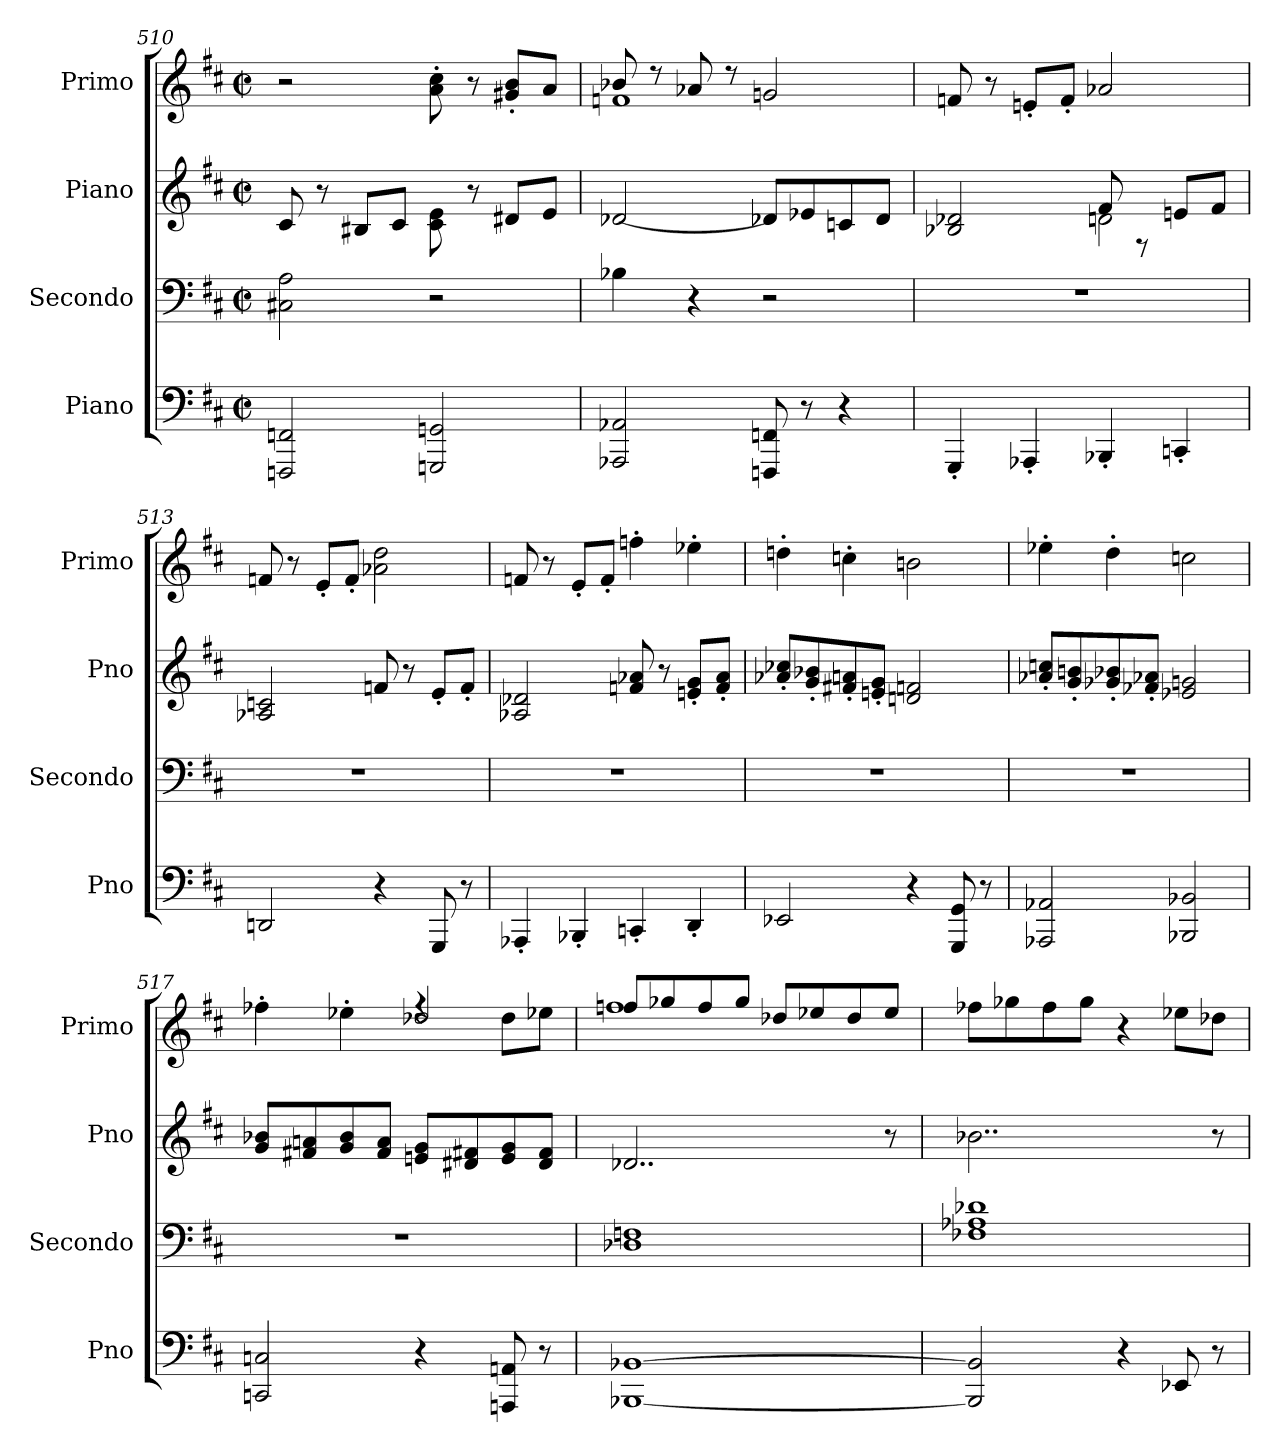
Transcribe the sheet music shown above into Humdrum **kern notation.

**kern	**kern	**kern	**kern
*part4	*part3	*part2	*part1
*staff4	*staff3	*staff2	*staff1
*I"Piano	*I"Secondo	*I"Piano	*I"Primo
*I'Pno	*I'Secondo	*I'Pno	*I'Primo
*clefF4	*clefF4	*clefG2	*clefG2
*k[f#c#]	*k[f#c#]	*k[f#c#]	*k[f#c#]
*M4/4	*M4/4	*M4/4	*M4/4
*met(c|)	*met(c|)	*met(c|)	*met(c|)
=510	=510	=510	=510
2FFFn/ 2FFn/	2C#X\ 2A\	8c#/	2r
.	.	8r	.
.	.	8B#X/L	.
.	.	8c#/J	.
2GGGn/ 2GGn/	2r	8c#\ 8e\	8a\' 8cc#\'
.	.	8r	8r
.	.	8d#X/L	8g#X/' 8b/'L
.	.	8e/J	8a/J
=511	=511	=511	=511
*	*	*	*^
2AAA-X/ 2AA-X/	4B-X\	[2d-X/	8b-X/	1fn
.	.	.	8r	.
.	4r	.	8a-X/	.
.	.	.	8r	.
8FFFn/ 8FFn/	2r	8d-X/L]	2gn/	.
8r	.	8e-X/	.	.
4r	.	8cn/	.	.
.	.	8d-/J	.	.
*	*	*	*v	*v
!!LO:LB:g=z
=512	=512	=512	=512
*	*	*^	*
4GGG'/	1r	2B-X/ 2d-X/	2ryy	8fn/
.	.	.	.	8r
4AAA-X'/	.	.	.	8en'/L
.	.	.	.	8f'/J
4BBB-X'/	.	2dn\	8f#/	2a-X/
.	.	.	8r	.
4CCn'/	.	.	8en/L	.
.	.	.	8f#/J	.
*	*	*v	*v	*
=513	=513	=513	=513
2DDn/	1r	2A-X/ 2cn/	8fn/
.	.	.	8r
.	.	.	8e'/L
.	.	.	8f'/J
4r	.	8fn/	2a-X\ 2dd\
.	.	8r	.
8GGG/	.	8e'/L	.
8r	.	8f'/J	.
=514	=514	=514	=514
4AAA-X'/	1r	2A-X/ 2d-X/	8fn/
.	.	.	8r
4BBB-X'/	.	.	8e'/L
.	.	.	8f'/J
4CCn'/	.	8fn/ 8a-X/	4ffn'\
.	.	8r	.
4DD'/	.	8en/' 8g/'L	4ee-X'\
.	.	8f/' 8a-/'J	.
!!LO:LB:g=z
=515	=515	=515	=515
2EE-X/	1r	8a-X/' 8cc-X/'L	4ddn'\
.	.	8g/' 8b-X/'	.
.	.	8f#X/' 8an/'	4ccn'\
.	.	8en/' 8g/'J	.
4r	.	2dn/ 2fn/	2bn\
8GGG/ 8GG/	.	.	.
8r	.	.	.
=516	=516	=516	=516
2AAA-X/ 2AA-X/	1r	8a-X/' 8ccn/'L	4ee-X'\
.	.	8g/' 8bn/'	.
.	.	8g-X/' 8b-X/'	4dd'\
.	.	8f-X/' 8a-X/'J	.
2BBB-X/ 2BB-X/	.	2e-X/ 2gn/	2ccn\
=517	=517	=517	=517
*	*	*	*^
2CCn/ 2Cn/	1r	8g/ 8b-X/L	4ff-X'\	2ryy
.	.	8f#X/ 8an/	.	.
.	.	8g/ 8b-/	4ee-X'\	.
.	.	8f#/ 8a/J	.	.
4r	.	8en/ 8g/L	2dd-X/	4rff
.	.	8d#X/ 8f#X/	.	.
8AAAn/ 8AAn/	.	8e/ 8g/	.	8dd-\L
8r	.	8d#/ 8f#/J	.	8ee-X\J
!!LO:PB:g=z	!!
=518	=518	=518	=518	=518
[1BBB-X [1BB-X	1D-X 1Fn	2..d-X/	8ffn/L	1ff
.	.	.	8gg-X/	.
.	.	.	8ff/	.
.	.	.	8gg-/J	.
.	.	.	8dd-X/L	.
.	.	.	8ee-X/	.
.	.	.	8dd-/	.
.	.	8r	8ee-/J	.
*	*	*	*v	*v
=519	=519	=519	=519
2BBB-/] 2BB-/]	1F-X 1A-X 1d-X	2..b-X\	8ff-X\L
.	.	.	8gg-X\
.	.	.	8ff-\
.	.	.	8gg-\J
4r	.	.	4r
8EE-X/	.	.	8ee-X\L
8r	.	8r	8dd-X\J
=	=	=	=
*-	*-	*-	*-
